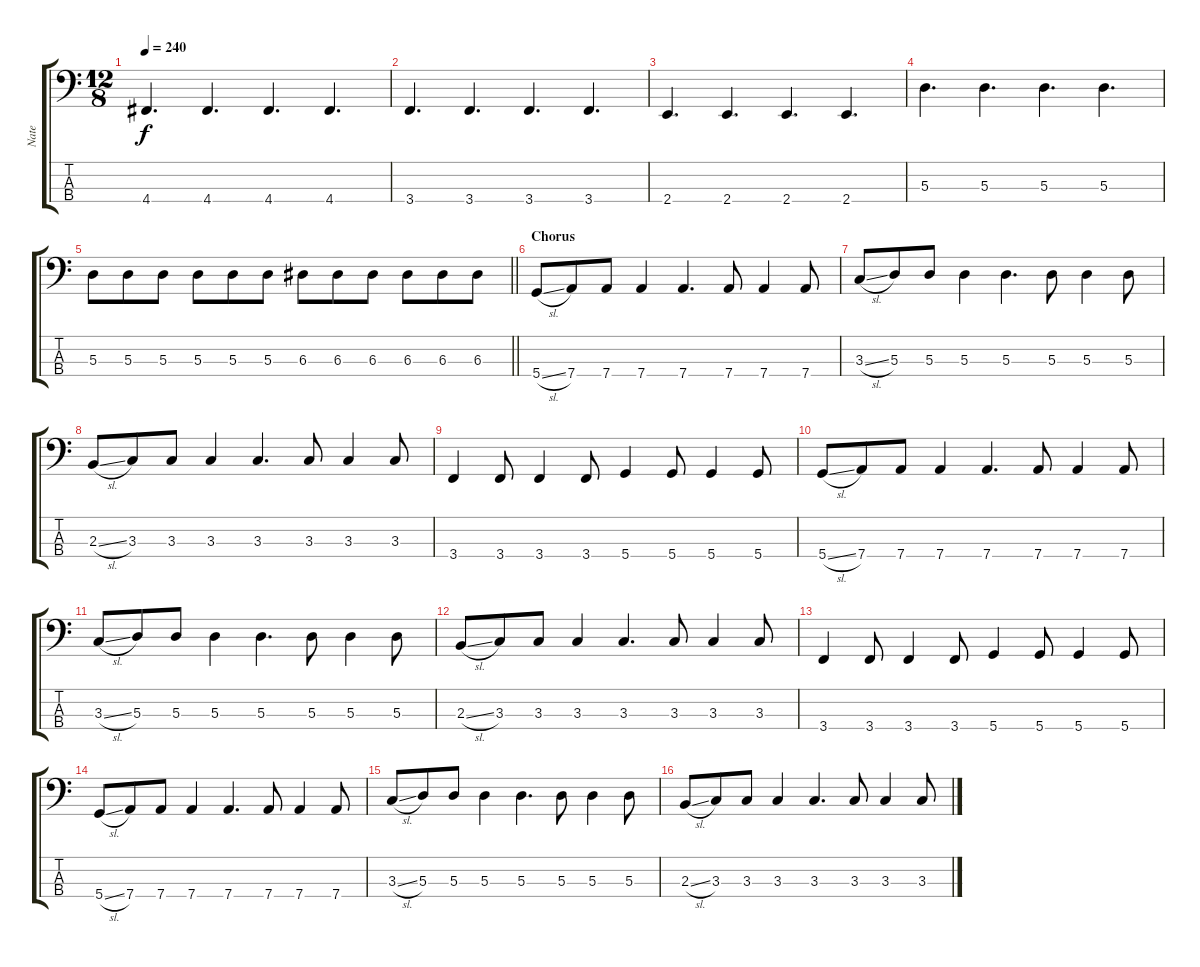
\track ("Nate" "Nate") {instrument electricbassfinger}
\staff {score tabs}
\tuning (G2 D2 A1 D1) {hide}
\ts (12 8)
\tempo 240
\clef f4
\ks c
4.4.4{d dy f} 4.4.4{d} 4.4.4{d} 4.4.4{d} |
3.4.4{d} 3.4.4{d} 3.4.4{d} 3.4.4{d} |
2.4.4{d} 2.4.4{d} 2.4.4{d} 2.4.4{d} |
5.3.4{d} 5.3.4{d} 5.3.4{d} 5.3.4{d} |
\barLineRight lightlight
5.3.8 5.3.8 5.3.8 5.3.8 5.3.8 5.3.8 6.3.8 6.3.8 6.3.8 6.3.8 6.3.8 6.3.8 |
\section ("" "Chorus")
5.4{sl}.8 7.4.8 7.4.8 7.4.4 7.4.4{d} 7.4.8 7.4.4 7.4.8 |
3.3{sl}.8 5.3.8 5.3.8 5.3.4 5.3.4{d} 5.3.8 5.3.4 5.3.8 |
2.3{sl}.8 3.3.8 3.3.8 3.3.4 3.3.4{d} 3.3.8 3.3.4 3.3.8 |
3.4.4 3.4.8 3.4.4 3.4.8 5.4.4 5.4.8 5.4.4 5.4.8 |
5.4{sl}.8 7.4.8 7.4.8 7.4.4 7.4.4{d} 7.4.8 7.4.4 7.4.8 |
3.3{sl}.8 5.3.8 5.3.8 5.3.4 5.3.4{d} 5.3.8 5.3.4 5.3.8 |
2.3{sl}.8 3.3.8 3.3.8 3.3.4 3.3.4{d} 3.3.8 3.3.4 3.3.8 |
3.4.4 3.4.8 3.4.4 3.4.8 5.4.4 5.4.8 5.4.4 5.4.8 |
5.4{sl}.8 7.4.8 7.4.8 7.4.4 7.4.4{d} 7.4.8 7.4.4 7.4.8 |
3.3{sl}.8 5.3.8 5.3.8 5.3.4 5.3.4{d} 5.3.8 5.3.4 5.3.8 |
2.3{sl}.8 3.3.8 3.3.8 3.3.4 3.3.4{d} 3.3.8 3.3.4 3.3.8
